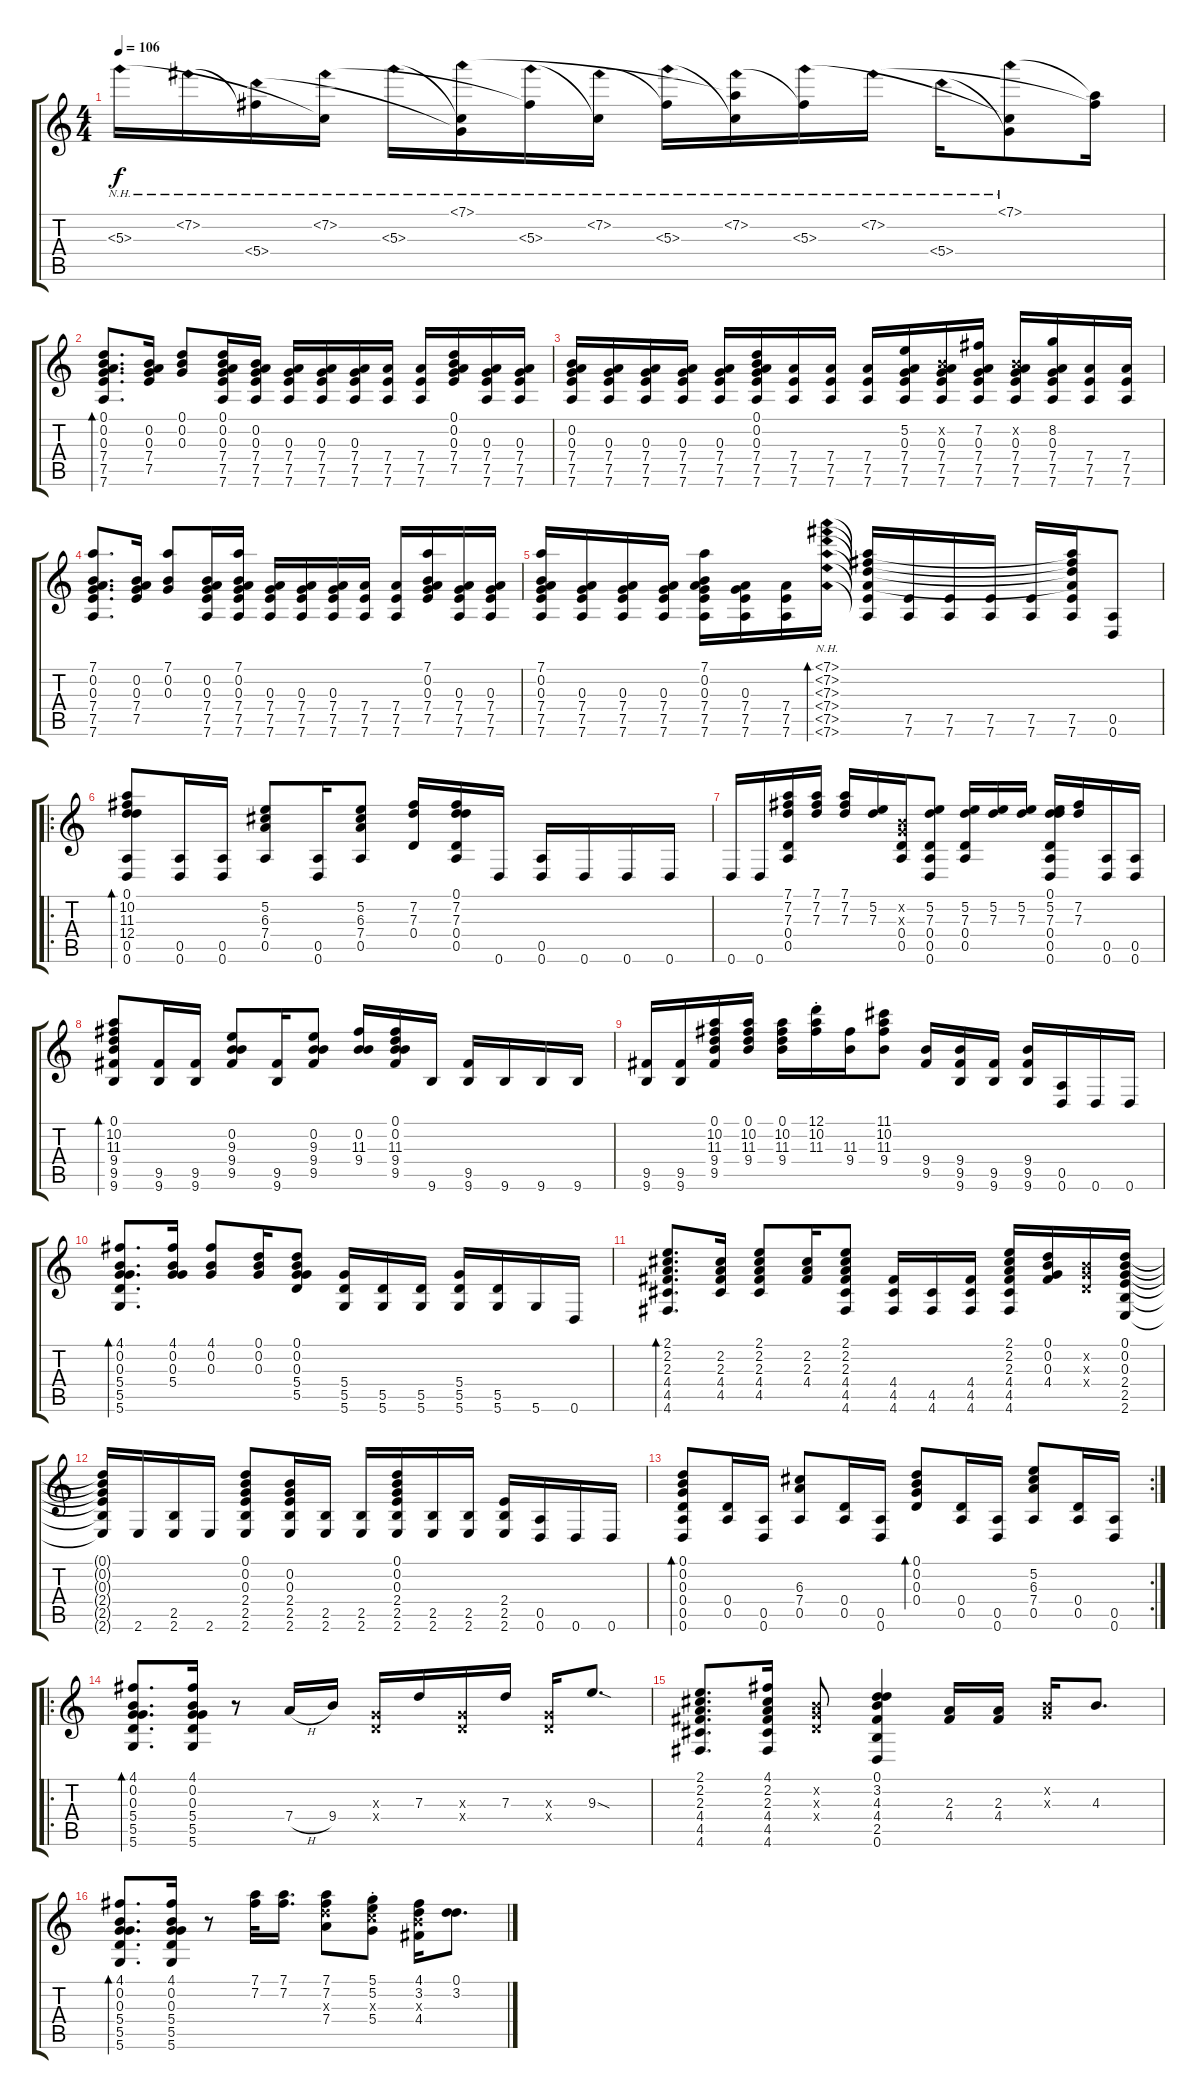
\track "" {instrument acousticguitarsteel}
\staff {score tabs}
\tuning (D4 B3 G3 D3 A2 D2) {hide}
\ts (4 4)
\tempo 106
\clef g2
\ks c
5.3{nh}.16{dy f instrument acousticguitarnylon} 7.2{nh}.16 (7.2{t} 5.4{nh}).16 (7.2{nh} 5.3{t}).16 5.3{nh}.16 (7.1{nh} 5.3{t} 5.4{t}).16 (7.2{t} 5.3{nh}).16 (7.2{nh} 5.3{t}).16 (7.2{t} 5.3{nh}).16 (7.1{t} 7.2{nh} 5.3{t}).16 (7.2{t} 5.3{nh}).16 7.2{nh}.16 5.4{nh}.16 (7.1{nh} 5.3{t} 5.4{t}).8 (7.1{t} 7.2{t}).16{instrument acousticguitarsteel} |
(0.1 0.2 0.3 7.4 7.5 7.6).8{d bd 60} (0.2 0.3 7.4 7.5).16{volume 9} (0.1 0.2 0.3).8{volume 13} (0.1 0.2 0.3 7.4 7.5 7.6).16 (0.2 0.3 7.4 7.5 7.6).16 (0.3 7.4 7.5 7.6).16 (0.3 7.4 7.5 7.6).16 (0.3 7.4 7.5 7.6).16 (7.4 7.5 7.6).16 (7.4 7.5 7.6).16 (0.1 0.2 0.3 7.4 7.5).16 (0.3 7.4 7.5 7.6).16 (0.3 7.4 7.5 7.6).16 |
(0.2 0.3 7.4 7.5 7.6).16 (0.3 7.4 7.5 7.6).16 (0.3 7.4 7.5 7.6).16 (0.3 7.4 7.5 7.6).16 (0.3 7.4 7.5 7.6).16 (0.1 0.2 0.3 7.4 7.5 7.6).16 (7.4 7.5 7.6).16 (7.4 7.5 7.6).16 (7.4 7.5 7.6).16 (5.2 0.3 7.4 7.5 7.6).16 (0.2{x} 0.3 7.4 7.5 7.6).16 (7.2 0.3 7.4 7.5 7.6).16 (0.2{x} 0.3 7.4 7.5 7.6).16 (8.2 0.3 7.4 7.5 7.6).16 (7.4 7.5 7.6).16 (7.4 7.5 7.6).16 |
(7.1 0.2 0.3 7.4 7.5 7.6).8{d} (0.2 0.3 7.4 7.5).16 (7.1 0.2 0.3).8 (0.2 0.3 7.4 7.5 7.6).16 (7.1 0.2 0.3 7.4 7.5 7.6).16 (0.3 7.4 7.5 7.6).16 (0.3 7.4 7.5 7.6).16 (0.3 7.4 7.5 7.6).16 (7.4 7.5 7.6).16 (7.4 7.5 7.6).16 (7.1 0.2 0.3 7.4 7.5).16 (0.3 7.4 7.5 7.6).16 (0.3 7.4 7.5 7.6).16 |
(7.1 0.2 0.3 7.4 7.5 7.6).16 (0.3 7.4 7.5 7.6).16 (0.3 7.4 7.5 7.6).16 (0.3 7.4 7.5 7.6).16 (7.1 0.2 0.3 7.4 7.5 7.6).16 (0.3 7.4 7.5 7.6).16 (7.4 7.5 7.6).16 (7.1{nh} 7.2{nh} 7.3{nh} 7.4{nh} 7.5{nh} 7.6{nh}).16{bd 30} (7.1{t} 7.2{t} 7.3{t} 7.4{t} 7.5{t} 7.6{t}).16 (7.5 7.6).16 (7.5 7.6).16 (7.5 7.6).16 (7.5 7.6).16 (7.1{t} 7.2{t} 7.3{t} 7.4{t} 7.5 7.6).16 (0.5 0.6).8 |
\ro
(0.1 10.2 11.3 12.4 0.5 0.6).8{bd 30} (0.5 0.6).16 (0.5 0.6).16 (5.2 6.3 7.4 0.5).8 (0.5 0.6).16 (5.2 6.3 7.4 0.5).8 (7.2 7.3 0.4).16 (0.1 7.2 7.3 0.4 0.5).16 0.6.16 (0.5 0.6).16 0.6.16 0.6.16 0.6.16 |
0.6.16 0.6.16 (7.1 7.2 7.3 0.4 0.5).16 (7.1 7.2 7.3).16 (7.1 7.2 7.3).16 (5.2 7.3).16 (0.2{x} 0.3{x} 0.4 0.5).16 (5.2 7.3 0.4 0.5 0.6).8 (5.2 7.3 0.4 0.5).16 (5.2 7.3).16 (5.2 7.3).16 (0.1 5.2 7.3 0.4 0.5 0.6).16 (7.2 7.3).16 (0.5 0.6).16 (0.5 0.6).16 |
(0.1 10.2 11.3 9.4 9.5 9.6).8{bd 30} (9.5 9.6).16 (9.5 9.6).16 (0.2 9.3 9.4 9.5).8 (9.5 9.6).16 (0.2 9.3 9.4 9.5).8 (0.2 11.3 9.4).16 (0.1 0.2 11.3 9.4 9.5).16 9.6.16 (9.5 9.6).16 9.6.16 9.6.16 9.6.16 |
(9.5 9.6).16 (9.5 9.6).16 (0.1 10.2 11.3 9.4 9.5).16 (0.1 10.2 11.3 9.4).16 (0.1 10.2 11.3 9.4).16 (12.1{st} 10.2{st} 11.3).16 (11.3 9.4).16 (11.1 10.2 11.3 9.4).8 (9.4 9.5).16 (9.4 9.5 9.6).16 (9.5 9.6).16 (9.4 9.5 9.6).16 (0.5 0.6).16 0.6.16 0.6.16 |
(4.1 0.2 0.3 5.4 5.5 5.6).8{d bd 60} (4.1 0.2 0.3 5.4).16 (4.1 0.2 0.3).8 (0.1 0.2 0.3).16 (0.1 0.2 0.3 5.4 5.5).8 (5.4 5.5 5.6).16 (5.5 5.6).16 (5.5 5.6).16 (5.4 5.5 5.6).16 (5.5 5.6).16 5.6.16 0.6.16 |
(2.1 2.2 2.3 4.4 4.5 4.6).8{d bd 60} (2.2 2.3 4.4 4.5).16 (2.1 2.2 2.3 4.4 4.5).8 (2.2 2.3 4.4).16 (2.1 2.2 2.3 4.4 4.5 4.6).8 (4.4 4.5 4.6).16 (4.5 4.6).16 (4.4 4.5 4.6).16 (2.1 2.2 2.3 4.4 4.5 4.6).16 (0.1 0.2 0.3 4.4).16 (0.2{x} 0.3{x} 0.4{x}).16 (0.1 0.2 0.3 2.4 2.5 2.6).16 |
(0.1{t} 0.2{t} 0.3{t} 2.4{t} 2.5{t} 2.6{t}).16 2.6.16 (2.5 2.6).16 2.6.16 (0.1 0.2 0.3 2.4 2.5 2.6).8 (0.2 0.3 2.4 2.5 2.6).16 (2.5 2.6).16 (2.5 2.6).16 (0.1 0.2 0.3 2.4 2.5 2.6).16 (2.5 2.6).16 (2.5 2.6).16 (2.4 2.5 2.6).16 (0.5 0.6).16 0.6.16 0.6.16 |
\rc 2
(0.1 0.2 0.3 0.4 0.5 0.6).8{bd 60} (0.4 0.5).16 (0.5 0.6).16 (6.3 7.4 0.5).8 (0.4 0.5).16 (0.5 0.6).16 (0.1 0.2 0.3 0.4).8{bd 60} (0.4 0.5).16 (0.5 0.6).16 (5.2 6.3 7.4 0.5).8 (0.4 0.5).16 (0.5 0.6).16 |
\ro
(4.1 0.2 0.3 5.4 5.5 5.6).8{d bd 60} (4.1 0.2 0.3 5.4 5.5 5.6).16 r.8 7.4{h}.16 9.4.16 (0.3{x} 0.4{x}).16 7.3.16 (0.3{x} 0.4{x}).16 7.3.16 (0.3{x} 0.4{x}).16 9.3{sod}.8{d} |
(2.1 2.2 2.3 4.4 4.5 4.6).8{d} (4.1 2.2 2.3 4.4 4.5 4.6).16 (0.2{x} 0.3{x} 0.4{x}).8 (0.1 3.2 4.3 4.4 2.5 0.6).4 (2.3 4.4).16 (2.3 4.4).16 (0.2{x} 0.3{x}).16 4.3.8{d} |
(4.1 0.2 0.3 5.4 5.5 5.6).8{d bd 60} (4.1 0.2 0.3 5.4 5.5 5.6).16 r.8 (7.1 7.2).32 (7.1 7.2).16{d} (7.1 7.2 7.3{x} 7.4).8 (5.1{st} 5.2 5.3{st x} 5.4{st}).8 (4.1 3.2 4.3{x} 4.4).16 (0.1 3.2).8{d}
